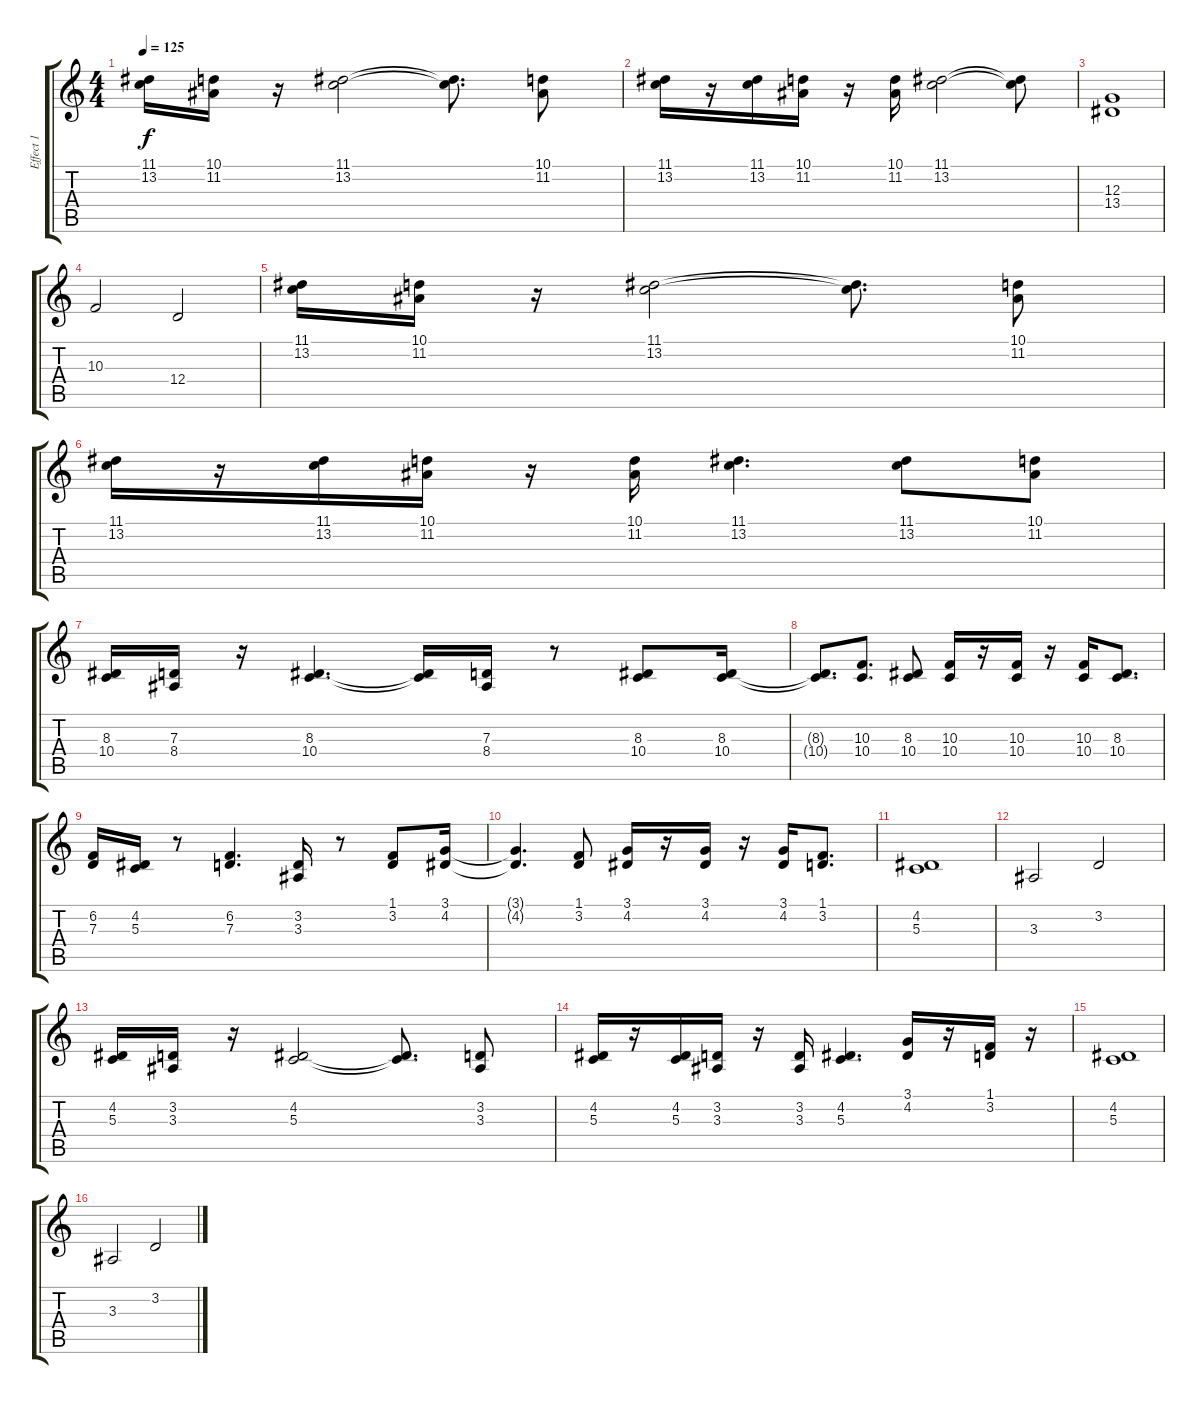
\track ("Effect 1" "Effect 1") {instrument synthbrass1}
\staff {score tabs}
\tuning (E4 B3 G3 D3 A2 E2) {hide}
\ts (4 4)
\tempo 125
\clef g2
\ks c
(11.1 13.2).16{dy f} (10.1 11.2).16 r.16 (11.1 13.2).2 (11.1{t} 13.2{t}).8{d} (10.1 11.2).8 |
(11.1 13.2).16 r.16 (11.1 13.2).16 (10.1 11.2).16 r.16 (10.1 11.2).16 (11.1 13.2).2 (11.1{t} 13.2{t}).8 |
(12.3 13.4).1 |
10.3.2 12.4.2 |
(11.1 13.2).16 (10.1 11.2).16 r.16 (11.1 13.2).2 (11.1{t} 13.2{t}).8{d} (10.1 11.2).8 |
(11.1 13.2).16 r.16 (11.1 13.2).16 (10.1 11.2).16 r.16 (10.1 11.2).16 (11.1 13.2).4{d} (11.1 13.2).8 (10.1 11.2).8 |
(8.3 10.4).16 (7.3 8.4).16 r.16 (8.3 10.4).4{d} (8.3{t} 10.4{t}).16 (7.3 8.4).16 r.8 (8.3 10.4).8 (8.3 10.4).16 |
(8.3{t} 10.4{t}).8{d} (10.3 10.4).8{d} (8.3 10.4).8 (10.3 10.4).16 r.16 (10.3 10.4).16 r.16 (10.3 10.4).16 (8.3 10.4).8{d} |
(6.2 7.3).16 (4.2 5.3).16 r.8 (6.2 7.3).4{d} (3.2 3.3).16 r.8 (1.1 3.2).8 (3.1 4.2).16 |
(3.1{t} 4.2{t}).4{d} (1.1 3.2).8 (3.1 4.2).16 r.16 (3.1 4.2).16 r.16 (3.1 4.2).16 (1.1 3.2).8{d} |
(4.2 5.3).1 |
3.3.2 3.2.2 |
(4.2 5.3).16 (3.2 3.3).16 r.16 (4.2 5.3).2 (4.2{t} 5.3{t}).8{d} (3.2 3.3).8 |
(4.2 5.3).16 r.16 (4.2 5.3).16 (3.2 3.3).16 r.16 (3.2 3.3).16 (4.2 5.3).4{d} (3.1 4.2).16 r.16 (1.1 3.2).16 r.16 |
(4.2 5.3).1 |
3.3.2 3.2.2
